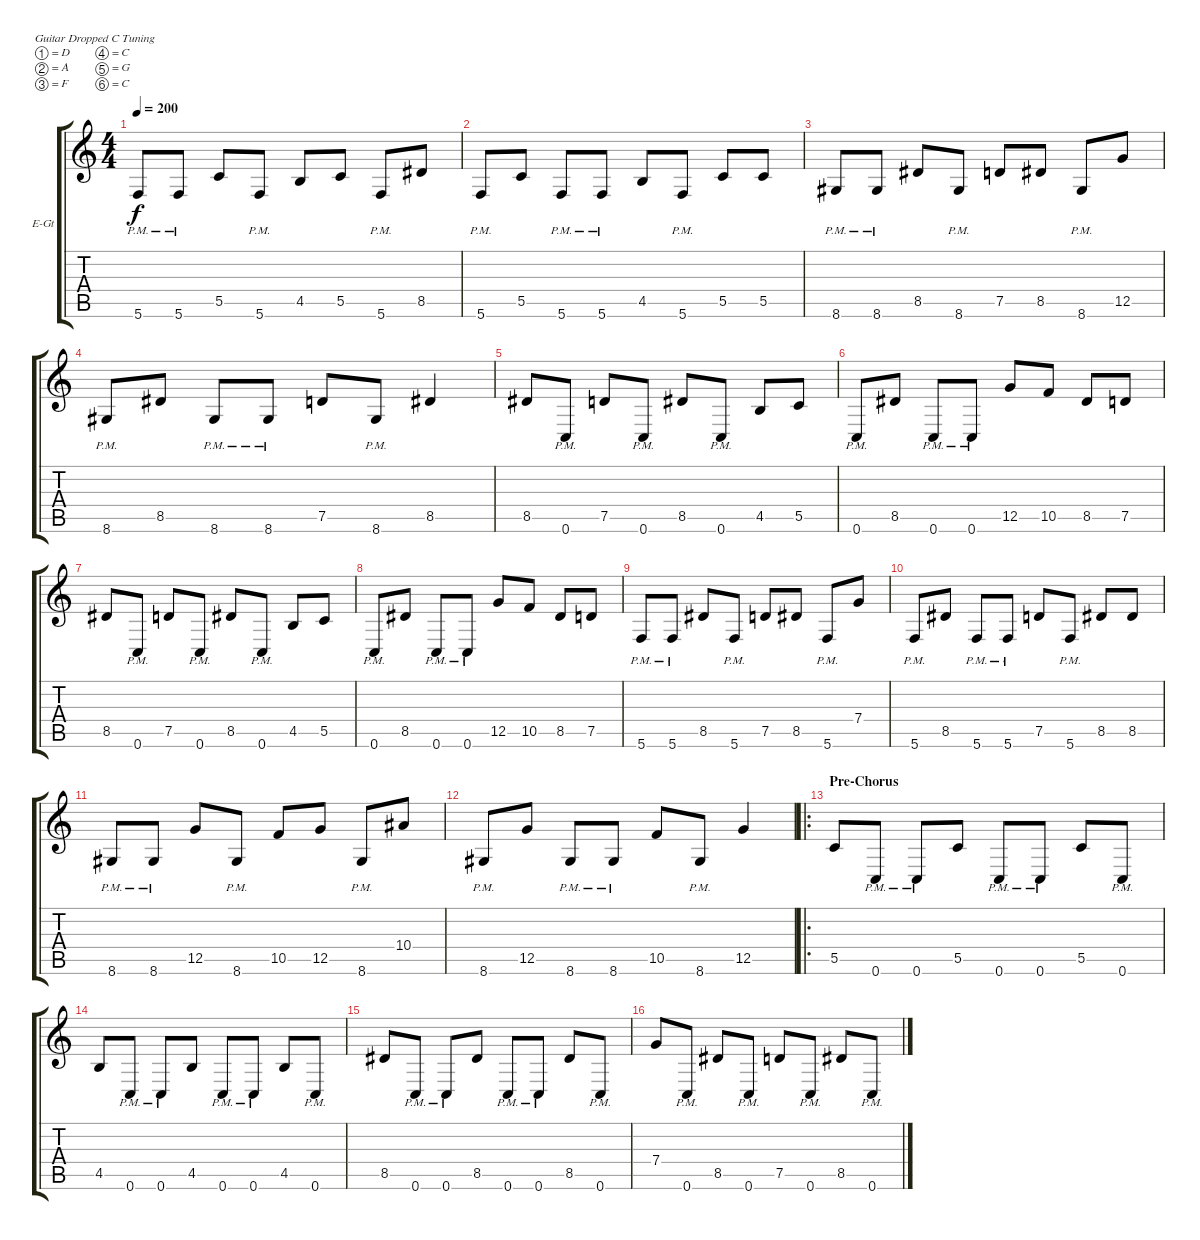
\defaultSystemsLayout 4
\bracketExtendMode groupsimilarinstruments
\firstSystemTrackNameOrientation horizontal
\otherSystemsTrackNameOrientation horizontal
\track ("Guitar 2" "E-Gt") {instrument distortionguitar}
\staff {score tabs}
\tuning (D4 A3 F3 C3 G2 C2)
\ts (4 4)
\tempo 200
\clef g2
\ks c
5.6{pm}.8{dy f} 5.6{pm}.8 5.5.8 5.6{pm}.8 4.5.8 5.5.8 5.6{pm}.8 8.5.8 |
5.6{pm}.8 5.5.8 5.6{pm}.8 5.6{pm}.8 4.5.8 5.6{pm}.8 5.5.8 5.5.8 |
8.6{pm}.8 8.6{pm}.8 8.5.8 8.6{pm}.8 7.5.8 8.5.8 8.6{pm}.8 12.5.8 |
8.6{pm}.8 8.5.8 8.6{pm}.8 8.6{pm}.8 7.5.8 8.6{pm}.8 8.5.4 |
8.5.8 0.6{pm}.8 7.5.8 0.6{pm}.8 8.5.8 0.6{pm}.8 4.5.8 5.5.8 |
0.6{pm}.8 8.5.8 0.6{pm}.8 0.6{pm}.8 12.5.8 10.5.8 8.5.8 7.5.8 |
8.5.8 0.6{pm}.8 7.5.8 0.6{pm}.8 8.5.8 0.6{pm}.8 4.5.8 5.5.8 |
0.6{pm}.8 8.5.8 0.6{pm}.8 0.6{pm}.8 12.5.8 10.5.8 8.5.8 7.5.8 |
5.6{pm}.8 5.6{pm}.8 8.5.8 5.6{pm}.8 7.5.8 8.5.8 5.6{pm}.8 7.4.8 |
5.6{pm}.8 8.5.8 5.6{pm}.8 5.6{pm}.8 7.5.8 5.6{pm}.8 8.5.8 8.5.8 |
8.6{pm}.8 8.6{pm}.8 12.5.8 8.6{pm}.8 10.5.8 12.5.8 8.6{pm}.8 10.4.8 |
8.6{pm}.8 12.5.8 8.6{pm}.8 8.6{pm}.8 10.5.8 8.6{pm}.8 12.5.4 |
\ro
\section ("" "Pre-Chorus")
5.5.8 0.6{pm}.8 0.6{pm}.8 5.5.8 0.6{pm}.8 0.6{pm}.8 5.5.8 0.6{pm}.8 |
4.5.8 0.6{pm}.8 0.6{pm}.8 4.5.8 0.6{pm}.8 0.6{pm}.8 4.5.8 0.6{pm}.8 |
8.5.8 0.6{pm}.8 0.6{pm}.8 8.5.8 0.6{pm}.8 0.6{pm}.8 8.5.8 0.6{pm}.8 |
7.4.8 0.6{pm}.8 8.5.8 0.6{pm}.8 7.5.8 0.6{pm}.8 8.5.8 0.6{pm}.8
